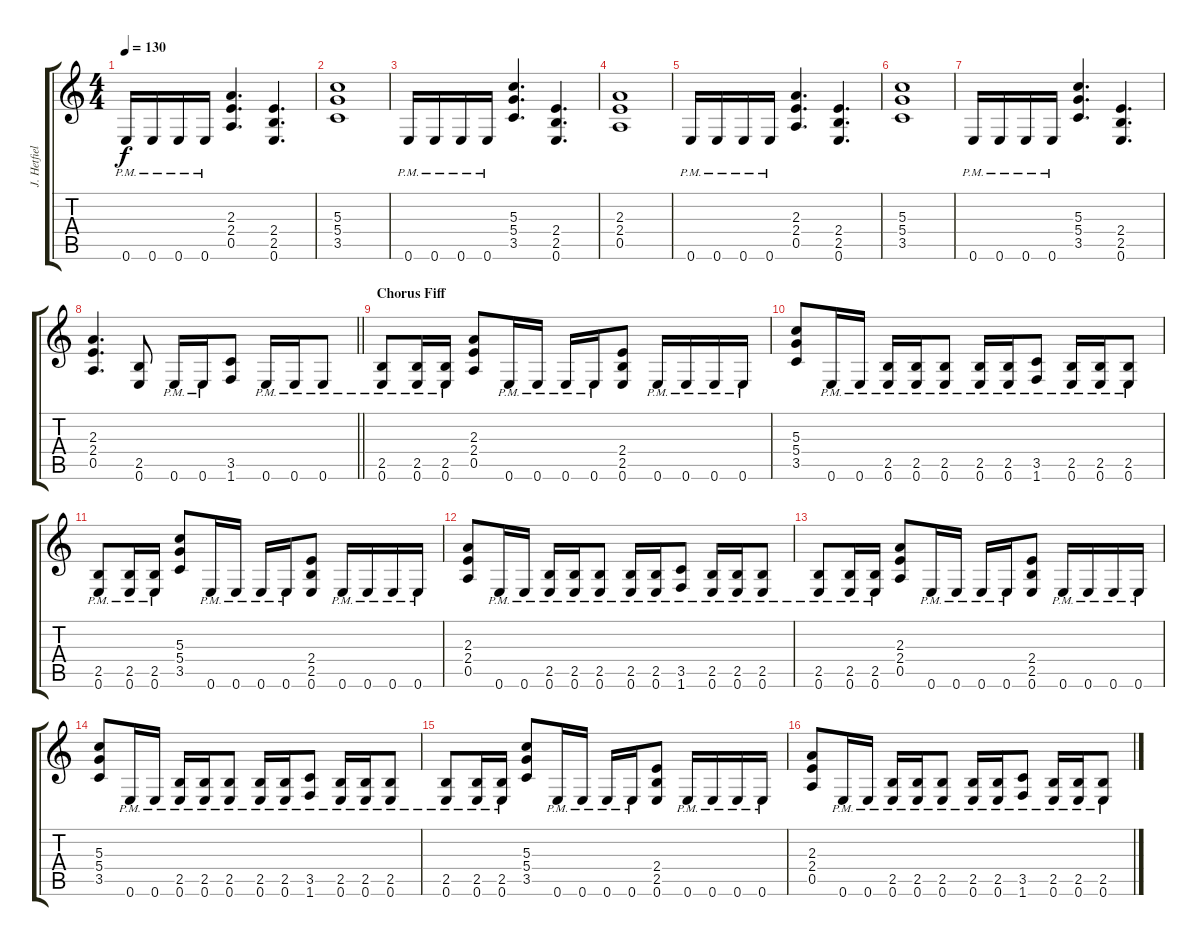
\track ("J. Hetfield (Rhythm)" "J. Hetfiel") {instrument distortionguitar}
\staff {score tabs}
\tuning (E4 B3 G3 D3 A2 E2) {hide}
\ts (4 4)
\tempo 130
\clef g2
\ks c
0.6{pm}.16{dy f} 0.6{pm}.16 0.6{pm}.16 0.6{pm}.16 (2.3 2.4 0.5).4{d} (2.4 2.5 0.6).4{d} |
(5.3 5.4 3.5).1 |
0.6{pm}.16 0.6{pm}.16 0.6{pm}.16 0.6{pm}.16 (5.3 5.4 3.5).4{d} (2.4 2.5 0.6).4{d} |
(2.3 2.4 0.5).1 |
0.6{pm}.16 0.6{pm}.16 0.6{pm}.16 0.6{pm}.16 (2.3 2.4 0.5).4{d} (2.4 2.5 0.6).4{d} |
(5.3 5.4 3.5).1 |
0.6{pm}.16 0.6{pm}.16 0.6{pm}.16 0.6{pm}.16 (5.3 5.4 3.5).4{d} (2.4 2.5 0.6).4{d} |
\barLineRight lightlight
(2.3 2.4 0.5).4{d} (2.5 0.6).8 0.6{pm}.16 0.6{pm}.16 (3.5 1.6).8 0.6{pm}.16 0.6{pm}.16 0.6{pm}.8 |
\section ("" "Chorus Fiff")
(2.5{pm} 0.6{pm}).8 (2.5{pm} 0.6{pm}).16 (2.5{pm} 0.6{pm}).16 (2.3 2.4 0.5).8 0.6{pm}.16 0.6{pm}.16 0.6{pm}.16 0.6{pm}.16 (2.4 2.5 0.6).8 0.6{pm}.16 0.6{pm}.16 0.6{pm}.16 0.6{pm}.16 |
(5.3 5.4 3.5).8 0.6{pm}.16 0.6{pm}.16 (2.5{pm} 0.6{pm}).16 (2.5{pm} 0.6{pm}).16 (2.5{pm} 0.6{pm}).8 (2.5{pm} 0.6{pm}).16 (2.5{pm} 0.6{pm}).16 (3.5{pm} 1.6{pm}).8 (2.5{pm} 0.6{pm}).16 (2.5{pm} 0.6{pm}).16 (2.5{pm} 0.6{pm}).8 |
(2.5{pm} 0.6{pm}).8 (2.5{pm} 0.6{pm}).16 (2.5{pm} 0.6{pm}).16 (5.3 5.4 3.5).8 0.6{pm}.16 0.6{pm}.16 0.6{pm}.16 0.6{pm}.16 (2.4 2.5 0.6).8 0.6{pm}.16 0.6{pm}.16 0.6{pm}.16 0.6{pm}.16 |
(2.3 2.4 0.5).8 0.6{pm}.16 0.6{pm}.16 (2.5{pm} 0.6{pm}).16 (2.5{pm} 0.6{pm}).16 (2.5{pm} 0.6{pm}).8 (2.5{pm} 0.6{pm}).16 (2.5{pm} 0.6{pm}).16 (3.5{pm} 1.6{pm}).8 (2.5{pm} 0.6{pm}).16 (2.5{pm} 0.6{pm}).16 (2.5{pm} 0.6{pm}).8 |
(2.5{pm} 0.6{pm}).8 (2.5{pm} 0.6{pm}).16 (2.5{pm} 0.6{pm}).16 (2.3 2.4 0.5).8 0.6{pm}.16 0.6{pm}.16 0.6{pm}.16 0.6{pm}.16 (2.4 2.5 0.6).8 0.6{pm}.16 0.6{pm}.16 0.6{pm}.16 0.6{pm}.16 |
(5.3 5.4 3.5).8 0.6{pm}.16 0.6{pm}.16 (2.5{pm} 0.6{pm}).16 (2.5{pm} 0.6{pm}).16 (2.5{pm} 0.6{pm}).8 (2.5{pm} 0.6{pm}).16 (2.5{pm} 0.6{pm}).16 (3.5{pm} 1.6{pm}).8 (2.5{pm} 0.6{pm}).16 (2.5{pm} 0.6{pm}).16 (2.5{pm} 0.6{pm}).8 |
(2.5{pm} 0.6{pm}).8 (2.5{pm} 0.6{pm}).16 (2.5{pm} 0.6{pm}).16 (5.3 5.4 3.5).8 0.6{pm}.16 0.6{pm}.16 0.6{pm}.16 0.6{pm}.16 (2.4 2.5 0.6).8 0.6{pm}.16 0.6{pm}.16 0.6{pm}.16 0.6{pm}.16 |
(2.3 2.4 0.5).8 0.6{pm}.16 0.6{pm}.16 (2.5{pm} 0.6{pm}).16 (2.5{pm} 0.6{pm}).16 (2.5{pm} 0.6{pm}).8 (2.5{pm} 0.6{pm}).16 (2.5{pm} 0.6{pm}).16 (3.5{pm} 1.6{pm}).8 (2.5{pm} 0.6{pm}).16 (2.5{pm} 0.6{pm}).16 (2.5{pm} 0.6{pm}).8
